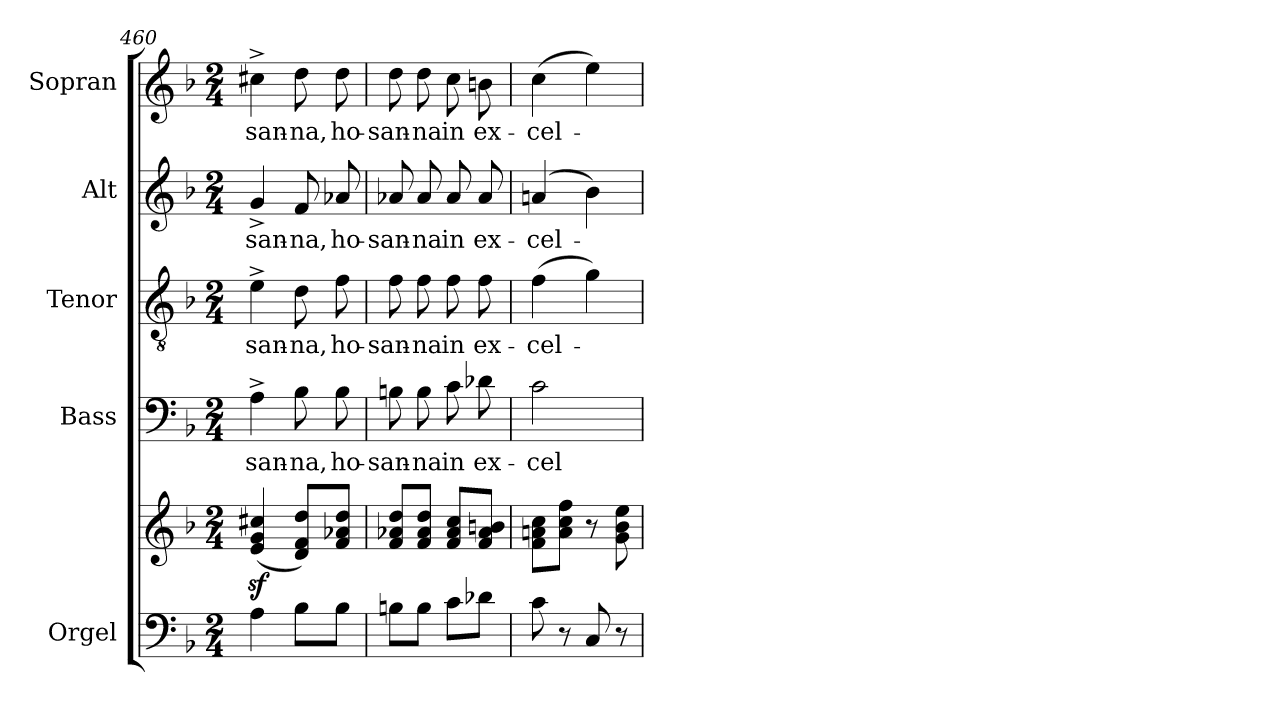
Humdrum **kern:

**kern	**kern	**kern	**text	**kern	**text	**kern	**text	**kern	**text
*part5	*part5	*part4	*part4	*part3	*part3	*part2	*part2	*part1	*part1
*staff6	*staff5	*staff4	*staff4	*staff3	*staff3	*staff2	*staff2	*staff1	*staff1
*I"Orgel	*	*I"Bass	*	*I"Tenor	*	*I"Alt	*	*I"Sopran	*
*I'Org.	*	*I'B.	*	*I'T.	*	*I'A.	*	*I'S.	*
*clefF4	*clefG2	*clefF4	*	*clefGv2	*	*clefG2	*	*clefG2	*
*k[b-]	*k[b-]	*k[b-]	*	*k[b-]	*	*k[b-]	*	*k[b-]	*
*F:	*F:	*F:	*	*F:	*	*F:	*	*F:	*
*M2/4	*M2/4	*M2/4	*	*M2/4	*	*M2/4	*	*M2/4	*
=460	=460	=460	=460	=460	=460	=460	=460	=460	=460
!	!	!	!LO:LY:b	!	!LO:LY:b	!	!LO:LY:b	!	!LO:LY:b
4A\	(<4e/z< 4g/z< 4cc#X/z<	4A^>\	-san-	4e^>\	-san-	4g^</	-san-	4cc#X^>\	-san-
!	!	!	!LO:LY:b	!	!LO:LY:b	!	!LO:LY:b	!	!LO:LY:b
8B-\L	8d/ 8f/ 8dd/L)	8B-\	-na,	8d\	-na,	8f/	-na,	8dd\	-na,
!	!	!	!LO:LY:b	!	!LO:LY:b	!	!LO:LY:b	!	!LO:LY:b
8B-\J	8f/ 8a-X/ 8dd/J	8B-\	ho-	8f\	ho-	8a-X/	ho-	8dd\	ho-
=461	=461	=461	=461	=461	=461	=461	=461	=461	=461
!	!	!	!LO:LY:b	!	!LO:LY:b	!	!LO:LY:b	!	!LO:LY:b
8Bn\L	8f/ 8a-X/ 8dd/L	8Bn\	-san-	8f\	-san-	8a-X/	-san-	8dd\	-san-
!	!	!	!LO:LY:b	!	!LO:LY:b	!	!LO:LY:b	!	!LO:LY:b
8B\J	8f/ 8a-/ 8dd/J	8B\	-na	8f\	-na	8a-/	-na	8dd\	-na
!	!	!	!LO:LY:b	!	!LO:LY:b	!	!LO:LY:b	!	!LO:LY:b
8c\L	8f/ 8a-/ 8cc/L	8c\	in	8f\	in	8a-/	in	8cc\	in
!	!	!	!LO:LY:b	!	!LO:LY:b	!	!LO:LY:b	!	!LO:LY:b
8d-X\J	8f/ 8a-/ 8bn/J	8d-X\	ex-	8f\	ex-	8a-/	ex-	8bn\	ex-
=462	=462	=462	=462	=462	=462	=462	=462	=462	=462
!	!	!	!LO:LY:b	!	!LO:LY:b	!	!LO:LY:b	!	!LO:LY:b
8c\	8f\ 8an\ 8cc\L	2c\	-cel-	(>4f\	-cel-	(4an/	-cel-	(>4cc\	-cel-
8r	8a\ 8cc\ 8ff\J	.	.	.	.	.	.	.	.
8C/	8r	.	.	4g\)	.	4b-\)	.	4ee\)	.
8r	8g\ 8b-\ 8ee\	.	.	.	.	.	.	.	.
=	=	=	=	=	=	=	=	=	=
*-	*-	*-	*-	*-	*-	*-	*-	*-	*-
